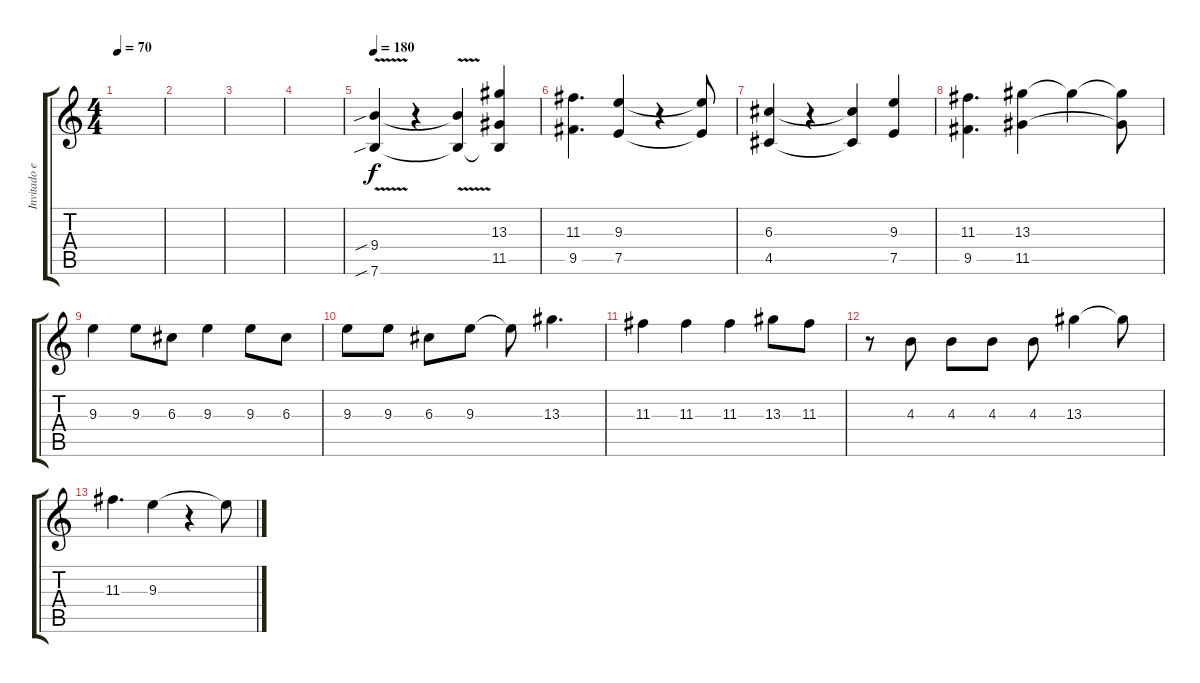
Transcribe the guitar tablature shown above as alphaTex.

\track ("Invitado especial ( el PEJE )" "Invitado e") {instrument overdrivenguitar}
\staff {score tabs}
\tuning (E4 B3 G3 D3 A2 E2) {hide}
\ts (4 4)
\tempo 70
\clef g2
\ks c
|
|
|
|
\tempo 180
(9.4{v sib} 7.6{sib}).4 r.4 (9.4{t} 7.6{t}).4 (13.3 11.5 7.6{t}).4 |
(11.3 9.5).4{d} (9.3 7.5).4 r.4 (9.3{t} 7.5{t}).8 |
(6.3 4.5).4 r.4 (6.3{t} 4.5{t}).4 (9.3 7.5).4 |
(11.3 9.5).4{d} (13.3 11.5).4 13.3{t}.4 (13.3{t} 11.5{t}).8 |
9.3.4 9.3.8 6.3.8 9.3.4 9.3.8 6.3.8 |
9.3.8 9.3.8 6.3.8 9.3.8 9.3{t}.8 13.3.4{d} |
11.3.4 11.3.4 11.3.4 13.3.8 11.3.8 |
r.8 4.3.8 4.3.8 4.3.8 4.3.8 13.3.4 13.3{t}.8 |
11.3.4{d} 9.3.4 r.4 9.3{t}.8
